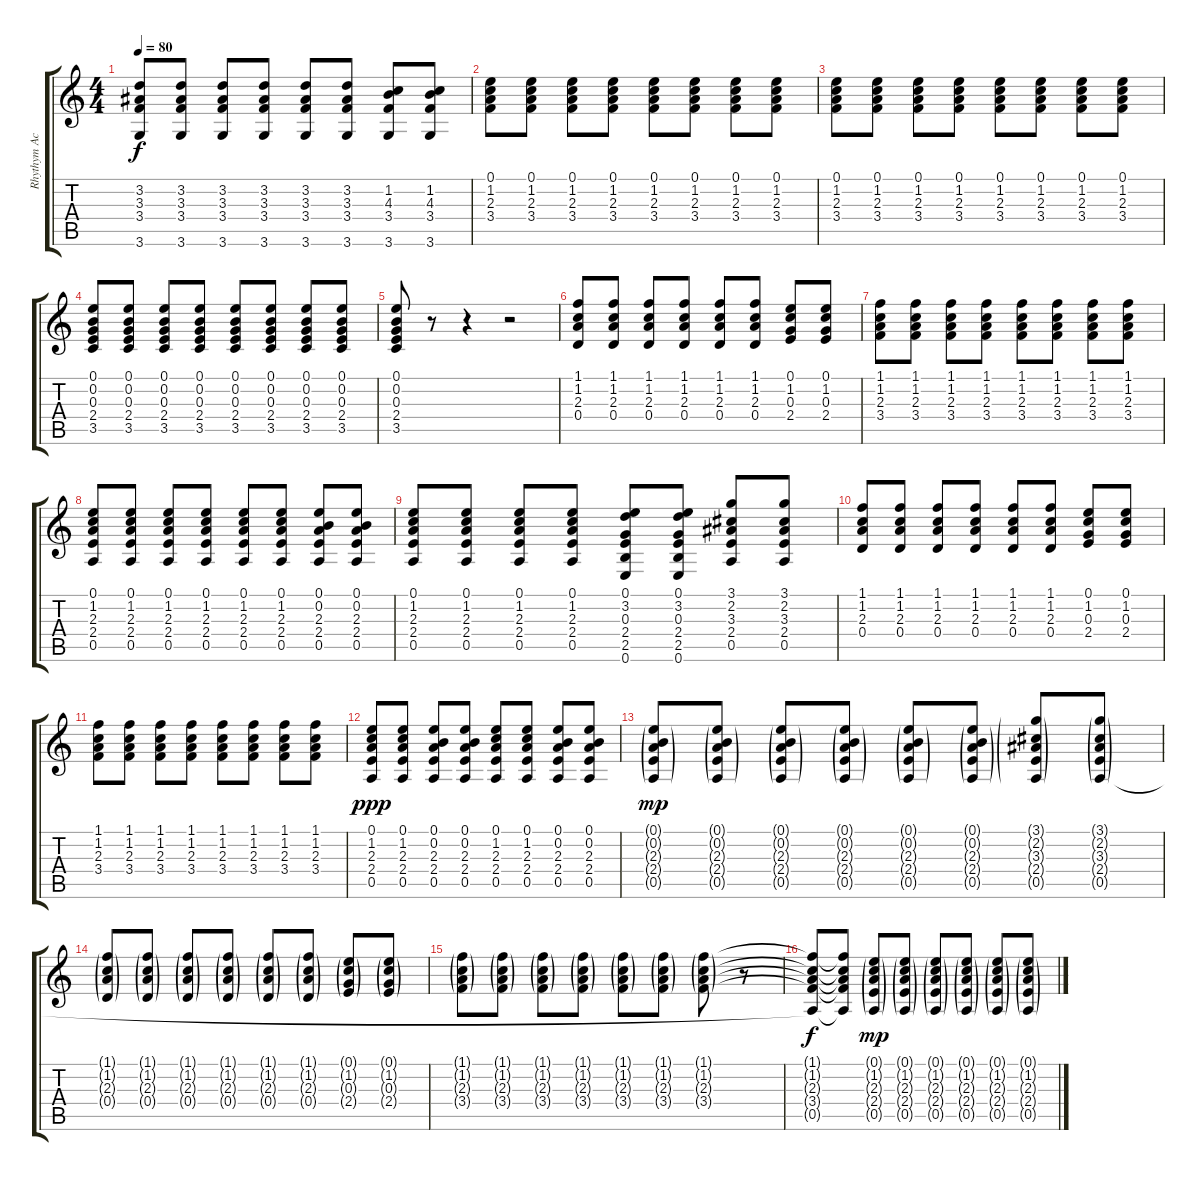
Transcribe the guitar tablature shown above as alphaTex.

\track ("Rhythym Acoustic Guitar" "Rhythym Ac") {instrument acousticguitarsteel}
\staff {score tabs}
\tuning (E4 B3 G3 D3 A2 E2) {hide}
\ts (4 4)
\tempo 80
\clef g2
\ks c
(3.2 3.3 3.4 3.6).8{dy f} (3.2 3.3 3.4 3.6).8 (3.2 3.3 3.4 3.6).8 (3.2 3.3 3.4 3.6).8 (3.2 3.3 3.4 3.6).8 (3.2 3.3 3.4 3.6).8 (1.2 4.3 3.4 3.6).8 (1.2 4.3 3.4 3.6).8 |
(0.1 1.2 2.3 3.4).8 (0.1 1.2 2.3 3.4).8 (0.1 1.2 2.3 3.4).8 (0.1 1.2 2.3 3.4).8 (0.1 1.2 2.3 3.4).8 (0.1 1.2 2.3 3.4).8 (0.1 1.2 2.3 3.4).8 (0.1 1.2 2.3 3.4).8 |
(0.1 1.2 2.3 3.4).8 (0.1 1.2 2.3 3.4).8 (0.1 1.2 2.3 3.4).8 (0.1 1.2 2.3 3.4).8 (0.1 1.2 2.3 3.4).8 (0.1 1.2 2.3 3.4).8 (0.1 1.2 2.3 3.4).8 (0.1 1.2 2.3 3.4).8 |
(0.1 0.2 0.3 2.4 3.5).8 (0.1 0.2 0.3 2.4 3.5).8 (0.1 0.2 0.3 2.4 3.5).8 (0.1 0.2 0.3 2.4 3.5).8 (0.1 0.2 0.3 2.4 3.5).8 (0.1 0.2 0.3 2.4 3.5).8 (0.1 0.2 0.3 2.4 3.5).8 (0.1 0.2 0.3 2.4 3.5).8 |
(0.1 0.2 0.3 2.4 3.5).8 r.8 r.4 r.2 |
(1.1 1.2 2.3 0.4).8 (1.1 1.2 2.3 0.4).8 (1.1 1.2 2.3 0.4).8 (1.1 1.2 2.3 0.4).8 (1.1 1.2 2.3 0.4).8 (1.1 1.2 2.3 0.4).8 (0.1 1.2 0.3 2.4).8 (0.1 1.2 0.3 2.4).8 |
(1.1 1.2 2.3 3.4).8 (1.1 1.2 2.3 3.4).8 (1.1 1.2 2.3 3.4).8 (1.1 1.2 2.3 3.4).8 (1.1 1.2 2.3 3.4).8 (1.1 1.2 2.3 3.4).8 (1.1 1.2 2.3 3.4).8 (1.1 1.2 2.3 3.4).8 |
(0.1 1.2 2.3 2.4 0.5).8 (0.1 1.2 2.3 2.4 0.5).8 (0.1 1.2 2.3 2.4 0.5).8 (0.1 1.2 2.3 2.4 0.5).8 (0.1 1.2 2.3 2.4 0.5).8 (0.1 1.2 2.3 2.4 0.5).8 (0.1 0.2 2.3 2.4 0.5).8 (0.1 0.2 2.3 2.4 0.5).8 |
(0.1 1.2 2.3 2.4 0.5).8 (0.1 1.2 2.3 2.4 0.5).8 (0.1 1.2 2.3 2.4 0.5).8 (0.1 1.2 2.3 2.4 0.5).8 (0.1 3.2 0.3 2.4 2.5 0.6).8 (0.1 3.2 0.3 2.4 2.5 0.6).8 (3.1 2.2 3.3 2.4 0.5).8 (3.1 2.2 3.3 2.4 0.5).8 |
(1.1 1.2 2.3 0.4).8 (1.1 1.2 2.3 0.4).8 (1.1 1.2 2.3 0.4).8 (1.1 1.2 2.3 0.4).8 (1.1 1.2 2.3 0.4).8 (1.1 1.2 2.3 0.4).8 (0.1 1.2 0.3 2.4).8 (0.1 1.2 0.3 2.4).8 |
(1.1 1.2 2.3 3.4).8 (1.1 1.2 2.3 3.4).8 (1.1 1.2 2.3 3.4).8 (1.1 1.2 2.3 3.4).8 (1.1 1.2 2.3 3.4).8 (1.1 1.2 2.3 3.4).8 (1.1 1.2 2.3 3.4).8 (1.1 1.2 2.3 3.4).8 |
(0.1 1.2 2.3 2.4 0.5).8{dy ppp} (0.1 1.2 2.3 2.4 0.5).8 (0.1 0.2 2.3 2.4 0.5).8 (0.1 0.2 2.3 2.4 0.5).8 (0.1 1.2 2.3 2.4 0.5).8 (0.1 1.2 2.3 2.4 0.5).8 (0.1 0.2 2.3 2.4 0.5).8 (0.1 0.2 2.3 2.4 0.5).8 |
(0.1{g} 0.2{g} 2.3{g} 2.4{g} 0.5{g}).8{dy mp} (0.1{g} 0.2{g} 2.3{g} 2.4{g} 0.5{g}).8 (0.1{g} 0.2{g} 2.3{g} 2.4{g} 0.5{g}).8 (0.1{g} 0.2{g} 2.3{g} 2.4{g} 0.5{g}).8 (0.1{g} 0.2{g} 2.3{g} 2.4{g} 0.5{g}).8 (0.1{g} 0.2{g} 2.3{g} 2.4{g} 0.5{g}).8 (3.1{g} 2.2{g} 3.3{g} 2.4{g} 0.5{g}).8 (3.1{g} 2.2{g} 3.3{g} 2.4{g} 0.5{g}).8 |
(1.1{g} 1.2{g} 2.3{g} 0.4{g}).8 (1.1{g} 1.2{g} 2.3{g} 0.4{g}).8 (1.1{g} 1.2{g} 2.3{g} 0.4{g}).8 (1.1{g} 1.2{g} 2.3{g} 0.4{g}).8 (1.1{g} 1.2{g} 2.3{g} 0.4{g}).8 (1.1{g} 1.2{g} 2.3{g} 0.4{g}).8 (0.1{g} 1.2{g} 0.3{g} 2.4{g}).8 (0.1{g} 1.2{g} 0.3{g} 2.4{g}).8 |
(1.1{g} 1.2{g} 2.3{g} 3.4{g}).8 (1.1{g} 1.2{g} 2.3{g} 3.4{g}).8 (1.1{g} 1.2{g} 2.3{g} 3.4{g}).8 (1.1{g} 1.2{g} 2.3{g} 3.4{g}).8 (1.1{g} 1.2{g} 2.3{g} 3.4{g}).8 (1.1{g} 1.2{g} 2.3{g} 3.4{g}).8 (1.1{g} 1.2{g} 2.3{g} 3.4{g}).8 r.8 |
(1.1{t} 1.2{t} 2.3{t} 3.4{t} 0.5{t}).8{dy f} (1.1{t} 1.2{t} 2.3{t} 3.4{t} 0.5{t}).8 (0.1{g} 1.2{g} 2.3{g} 2.4{g} 0.5{g}).8{dy mp} (0.1{g} 1.2{g} 2.3{g} 2.4{g} 0.5{g}).8 (0.1{g} 1.2{g} 2.3{g} 2.4{g} 0.5{g}).8 (0.1{g} 1.2{g} 2.3{g} 2.4{g} 0.5{g}).8 (0.1{g} 1.2{g} 2.3{g} 2.4{g} 0.5{g}).8 (0.1{g} 1.2{g} 2.3{g} 2.4{g} 0.5{g}).8
